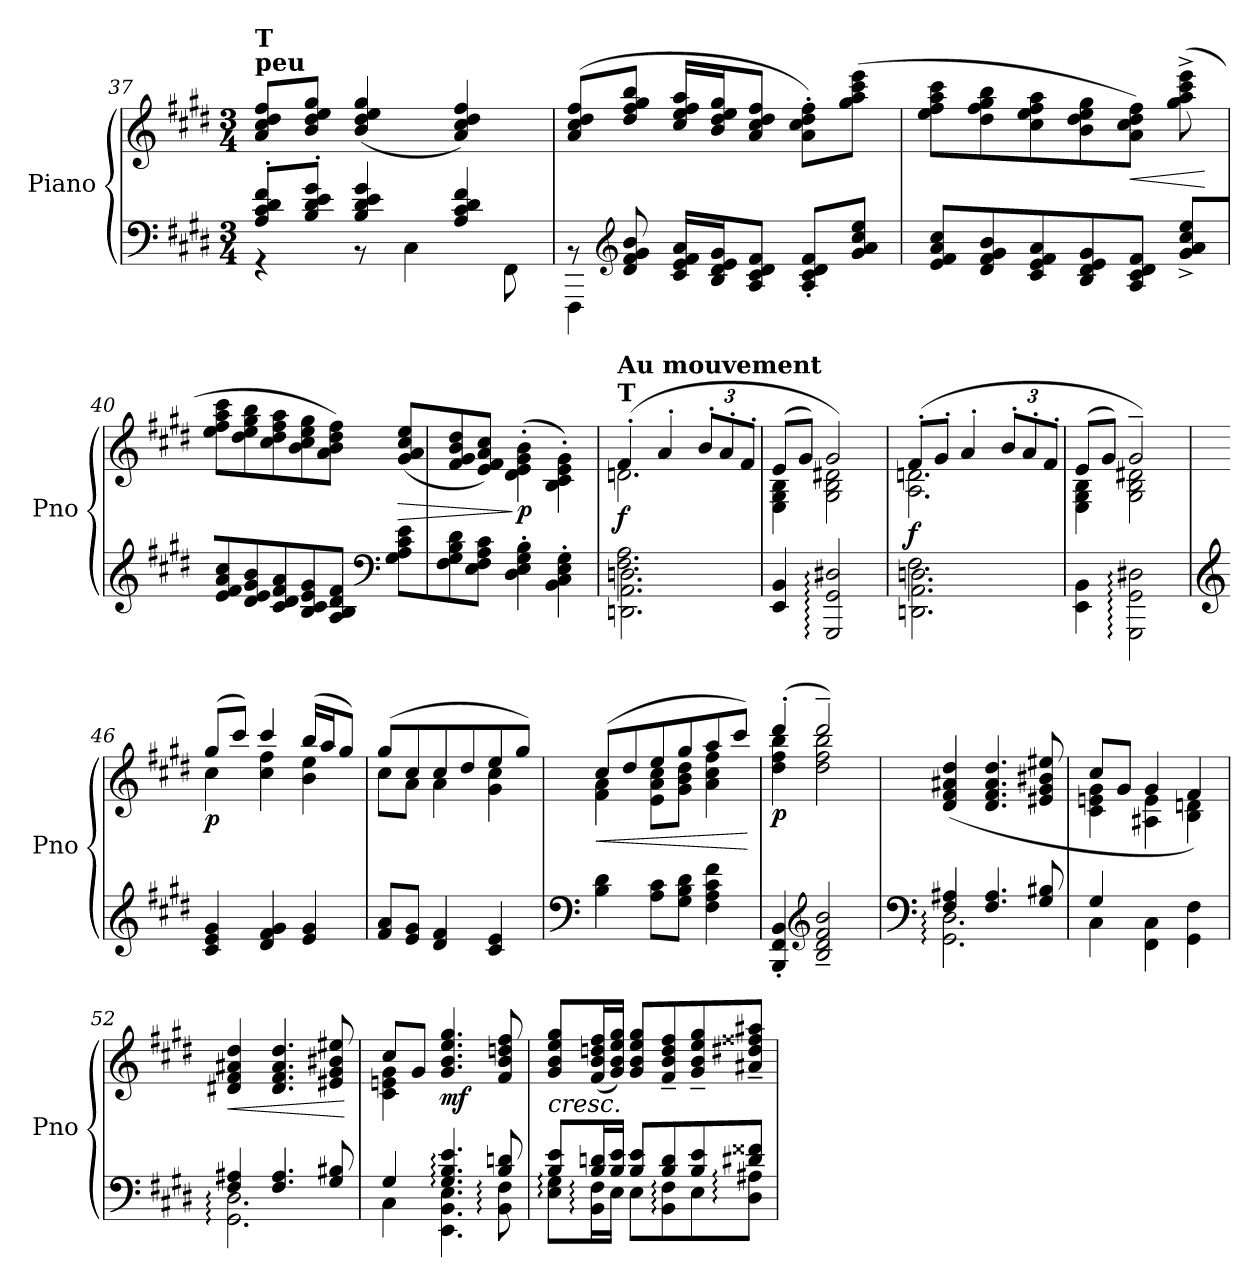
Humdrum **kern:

**kern	**kern	**dynam
*part1	*part1	*part1
*staff2	*staff1	*staff1/2
*I"Piano	*	*
*I'Pno	*	*
*clefF4	*clefG2	*
*k[f#c#g#d#]	*k[f#c#g#d#]	*
*M3/4	*M3/4	*
=37	=37	=37
*^	*	*
!	!	!LO:TX:a:B:t=peu	!
!	!	!LO:TX:a:B:t=T	!
8A/' 8c#/' 8d#/' 8f#/'L	4r	8a/ 8cc#/ 8dd#/ 8ff#/L	.
8B/' 8d#/' 8e/' 8g#/'J	.	8b/ 8dd#/ 8ee/ 8gg#/J	.
4B/ 4d#/ 4e/ 4g#/	8r	(>4b/ 4dd#/ 4ee/ 4gg#/	.
.	4C#\	.	.
4A/ 4c#/ 4d#/ 4f#/	.	4a/ 4cc#/ 4dd#/ 4ff#/)	.
.	8FF#\	.	.
!!LO:LB:g=z
=38	=38	=38	=38
8rBB	4FFF#\	(>8a/ 8cc#/ 8dd#/ 8ff#/L	.
*clefG2	*	*	*
8d#/ 8f#/ 8g#/ 8b/	.	8dd#/ 8ff#/ 8gg#/ 8bb/J	.
16c#/ 16e/ 16f#/ 16a/LL	2reyy	16cc#/ 16ee/ 16ff#/ 16aa/LL	.
16B/ 16d#/ 16e/ 16g#/J	.	16b/ 16dd#/ 16ee/ 16gg#/J	.
8A/ 8c#/ 8d#/ 8f#/J	.	8a/ 8cc#/ 8dd#/ 8ff#/J	.
8A/' 8c#/' 8d#/' 8f#/'L	.	8a\' 8cc#\' 8dd#\' 8ff#\'L)	.
8g#/ 8a/ 8cc#/ 8ee/J	.	(>8gg#\ 8aa\ 8ccc#\ 8eee\J	.
*v	*v	*	*
=39	=39	=39
8e/ 8f#/ 8a/ 8cc#/L	8ee\ 8ff#\ 8aa\ 8ccc#\L	.
8d#/ 8f#/ 8g#/ 8b/	8dd#\ 8ff#\ 8gg#\ 8bb\	.
8c#/ 8e/ 8f#/ 8a/	8cc#\ 8ee\ 8ff#\ 8aa\	.
8B/ 8d#/ 8e/ 8g#/	8b\ 8dd#\ 8ee\ 8gg#\	.
!	!	!LO:HP:b
8A/ 8c#/ 8d#/ 8f#/J	8a\ 8cc#\ 8dd#\ 8ff#\J)	<
8g#/^ 8a/^ 8cc#/^ 8ee/^L	(>8gg#\^ 8aa\^ 8ccc#\^ 8eee\^	.
.	.	[
=40	=40	=40
8e/ 8f#/ 8a/ 8cc#/	8ee\ 8ff#\ 8aa\ 8ccc#\L	.
8d#/ 8e/ 8g#/ 8b/	8dd#\ 8ee\ 8gg#\ 8bb\	.
8c#/ 8d#/ 8f#/ 8a/	8cc#\ 8dd#\ 8ff#\ 8aa\	.
8B/ 8c#/ 8e/ 8g#/	8b\ 8cc#\ 8ee\ 8gg#\	.
8A/ 8B/ 8d#/ 8f#/J	8a\ 8b\ 8dd#\ 8ff#\J)	.
*clefF4	*	*
!	!	!LO:HP:b
8G#\ 8A\ 8c#\ 8e\L	(<8g#/ 8a/ 8cc#/ 8ee/L	>
=41	=41	=41
8F#\ 8G#\ 8B\ 8d#\	8f#/ 8g#/ 8b/ 8dd#/	.
8E\ 8F#\ 8A\ 8c#\J	8e/ 8f#/ 8a/ 8cc#/J)	.
!	!	!LO:DY:n=1:b
4D#\' 4E\' 4G#\' 4B\'	(>4d#\' 4e\' 4g#\' 4b\'	] p
4BB\' 4C#\' 4E\' 4G#\'	4B\' 4c#\' 4e\' 4g#\')	.
!!LO:LB:g=z
=42	=42	=42
*^	*^	*
!	!	!LO:TX:a:B:t=Au mouvement	!	!
!	!	!LO:TX:a:B:t=T	!	!
!	!	!	!	!LO:DY:b
2.F#\ 2.A\	2.DDn\ 2.AA\ 2.Dn\	(>4f#'/	2.dn\	f
.	.	4a'/	.	.
*	*	*Xbrackettup	*	*
.	.	12b'/L	.	.
.	.	12a'/	.	.
.	.	12f#'/J	.	.
*v	*v	*	*	*
=43	=43	=43	=43
4EE/ 4BB/	(>8e/L	4E\ 4G#\ 4B\	.
.	8g#/J)	.	.
2GGG#/: 2GG#/: 2D#X/:	2g#/)	2G#\ 2B\ 2d#X\	.
=44	=44	=44	=44
*^	*	*	*
!	!	!	!	!LO:DY:b
2.F#\	2.DDn\ 2.AA\ 2.Dn\	(>8f#'/L	2.A\ 2.dn\	f
.	.	8g#'/J	.	.
.	.	4a'/	.	.
.	.	12b'/L	.	.
.	.	12a'/	.	.
.	.	12f#'/J	.	.
*v	*v	*	*	*
=45	=45	=45	=45
4EE\ 4BB\	(>8e/L	4E\ 4G#\ 4B\	.
.	8g#/J)	.	.
2GGG#\: 2GG#\: 2D#X\:	2g#~/)	2G#\ 2B\ 2d#X\	.
!!LO:PB:g=z	!!
=46	=46	=46	=46
*clefG2	*	*	*
!	!	!	!LO:DY:b
4c#/ 4e/ 4g#/	(>8gg#/L	4cc#\	p
.	8ccc#/J)	.	.
4d#/ 4f#/ 4g#/	4ccc#/	4cc#\ 4ff#\	.
4e/ 4g#/	(>16bb/LL	4b\ 4ee\	.
.	16aa/J	.	.
.	8gg#/J)	.	.
=47	=47	=47	=47
8f#/ 8a/L	(>8gg#/L	8cc#\L	.
8e/ 8g#/J	8cc#/	8a\J	.
4d#/ 4f#/	8cc#/	4a\	.
.	8dd#/	.	.
4c#/ 4e/	8ee/	4g#\ 4cc#\	.
.	8gg#/J)	.	.
=48	=48	=48	=48
*clefF4	*	*	*
!	!	!	!LO:HP:b
4B\ 4d#\	(>8cc#/L	4f#\ 4a\	<
.	8dd#/	.	.
8A\ 8c#\L	8ee/	8e\ 8a\ 8cc#\L	.
8G#\ 8B\ 8d#\J	8gg#/	8g#\ 8b\ 8dd#\J	.
4F#\ 4A\ 4c#\ 4f#\	8aa/	4a\ 4cc#\ 4ff#\	.
.	8ccc#/J)	.	.
*	*v	*v	*
.	.	[
=49	=49	=49
*	*^	*
!	!	!	!LO:DY:b
4BBB/' 4FF#/' 4BB/'	(>4ddd#'/	4dd#\ 4ff#\ 4bb\	p
*clefG2	*	*	*
2B/~ 2d#/~ 2f#/~ 2b/~	2ddd#~/)	2dd#\ 2ff#\ 2bb\	.
*	*v	*v	*
=50	=50	=50
*clefF4	*	*
*^	*^	*
!	!	!	!	!LO:DY:b
*	*	*v	*v	*
4F#/ 4A#X/	2.GG#\: 2.D#\:	(>4d#/ 4f#/ 4a#X/ 4dd#/	other-dynamics
4.F#/ 4.A#/	.	4.d#/ 4.f#/ 4.a#/ 4.dd#/	.
8G#/ 8B#X/	.	8e#X/ 8g#/ 8b#X/ 8ee#X/	.
!!LO:LB:g=z
=51	=51	=51	=51
*	*	*^	*
4G#/	4C#\	8cc#/L	4c#\ 4en\ 4g#\	.
.	.	8g#/J	.	.
2ryy	4FF#\ 4C#\	4g#/	4A#X\ 4e\	.
.	4GG#\ 4F#\	4f#/)	4B\ 4dn\	.
=52	=52	=52	=52	=52
!	!	!	!	!LO:HP:b
*	*	*v	*v	*
4F#/ 4A#X/	2.GG#\: 2.D#\:	4d#X/ 4f#/ 4a#X/ 4dd#/	<
4.F#/ 4.A#/	.	4.d#/ 4.f#/ 4.a#/ 4.dd#/	.
8G#/ 8B#X/	.	8e#X/ 8g#/ 8b#X/ 8ee#X/	.
*v	*v	*	*
.	.	[
=53	=53	=53
*^	*^	*
4G#/	4C#\	8cc#/L	4c#\ 4en\ 4g#\	.
.	.	8g#/J	.	.
!	!	!	!	!LO:DY:b
4.G#/: 4.B/: 4.e/:	4.EE\ 4.BB\ 4.E\	4.g#/ 4.b/ 4.ee/ 4.gg#/	2rgyy	mf
8B/ 8dn/	8BB\: 8F#\:	8f#/ 8b/ 8ddn/ 8ff#/	.	.
*	*	*v	*v	*
=54	=54	=54	=54
!	!	!LO:TX:b:i:t=cresc.	!
8B/ 8e/L	8E\: 8G#\:L	8g#/ 8b/ 8ee/ 8gg#/L	.
16B/ 16dn/L	16BB\: 16F#\:L	(>16f#/ 16b/ 16ddn/ 16ff#/L	.
16B/ 16e/JJ	16E\JJ	16g#/ 16b/ 16ee/ 16gg#/JJ)	.
8B/ 8e/L	8E\L	8g#/ 8b/ 8ee/ 8gg#/L	.
8B/ 8d/	8BB\: 8F#\:	8f#/~ 8b/~ 8dd/~ 8ff#/~	.
8B/ 8e/	8E\	8g#/~ 8b/~ 8ee/~ 8gg#/~	.
8d#X/ 8f##X/J	8D#\: 8A#X\:J	8a#X/~ 8dd#X/~ 8ff##X/~ 8aa#X/~J	.
*v	*v	*	*
=	=	=
*-	*-	*-
